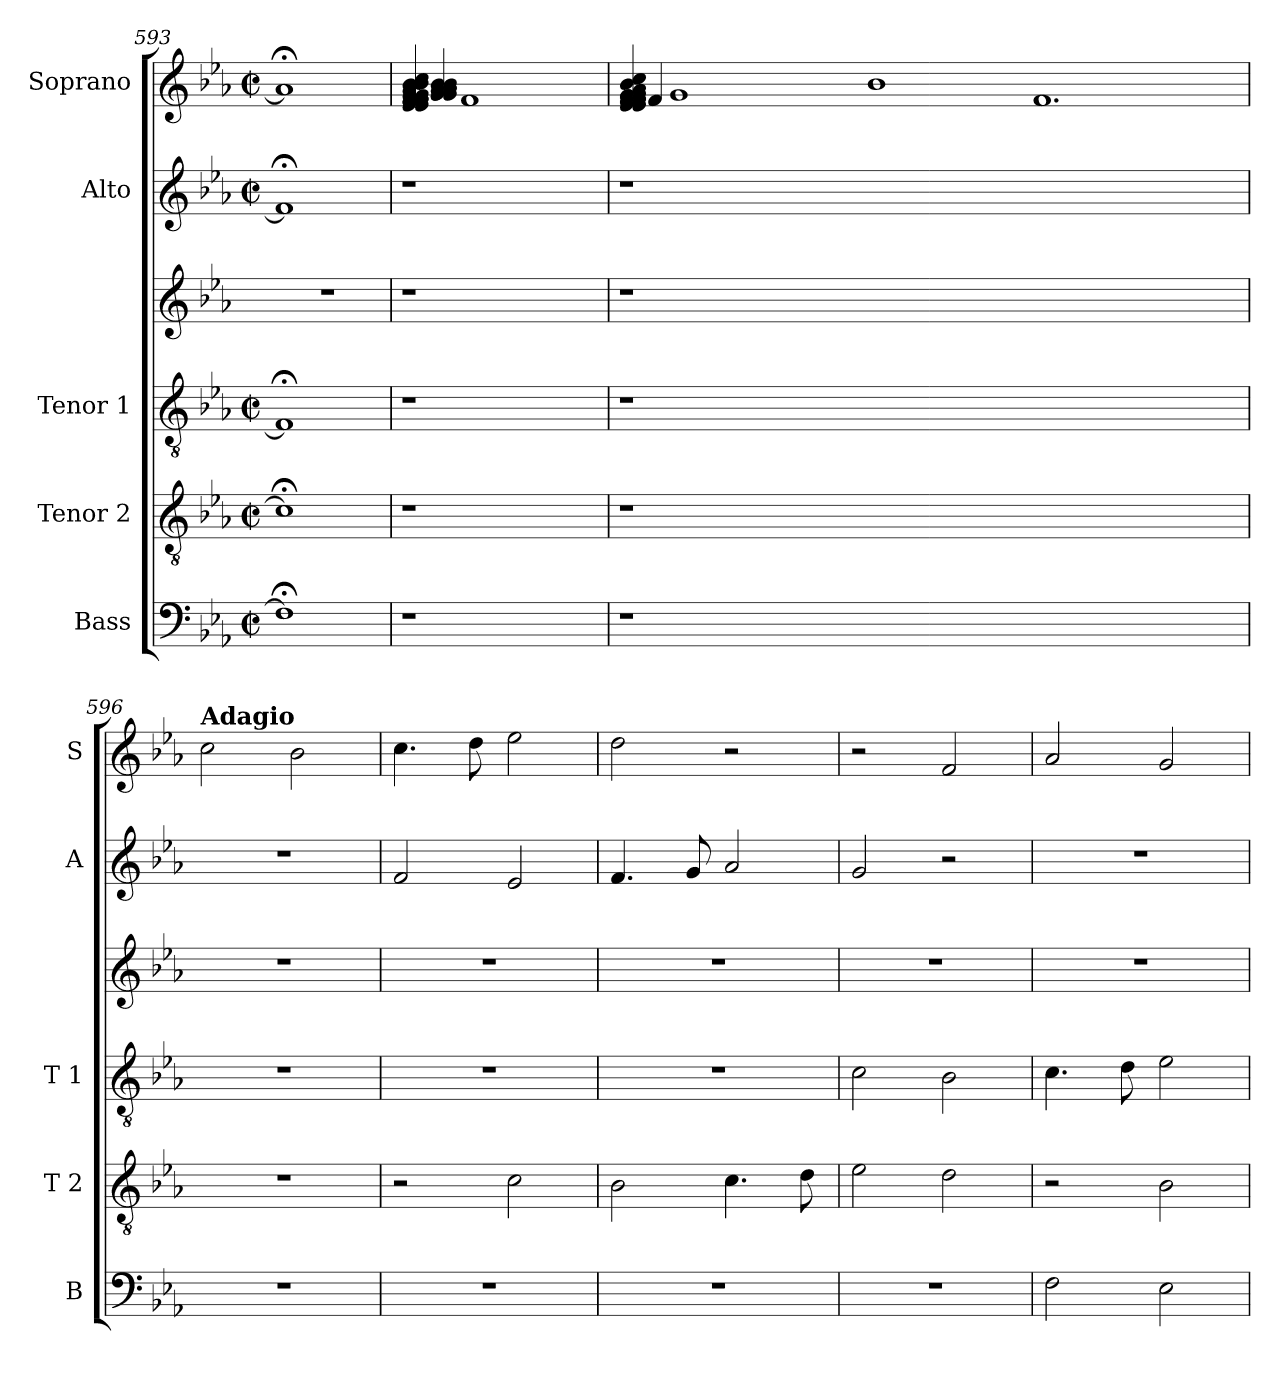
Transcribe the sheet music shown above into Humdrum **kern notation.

**kern	**kern	**kern	**kern	**kern	**kern
*part6	*part5	*part4	*part3	*part2	*part1
*staff6	*staff5	*staff4	*staff3	*staff2	*staff1
*I"Bass	*I"Tenor 2	*I"Tenor 1	*	*I"Alto	*I"Soprano
*I'B	*I'T 2	*I'T 1	*	*I'A	*I'S
*clefF4	*clefGv2	*clefGv2	*clefG2	*clefG2	*clefG2
*k[b-e-a-]	*k[b-e-a-]	*k[b-e-a-]	*k[b-e-a-]	*k[b-e-a-]	*k[b-e-a-]
*E-:	*E-:	*E-:	*E-:	*E-:	*E-:
*M2/2	*M2/2	*M2/2	*	*M2/2	*M2/2
*met(c|)	*met(c|)	*met(c|)	*	*met(c|)	*met(c|)
=593	=593	=593	=593	=593	=593
1F;<]	1c;<]	1F;]	1r	1f;]	1a;]
!!LO:PB:g=z
=594!	=594!	=594!	=594!	=594!	=594!
*	*	*	*	*	*^
1r	1r	1r	1r	1r	4e-/ 4e-/ 4f/ 4f/ 4f/ 4f/ 4g/ 4g/ 4a-/ 4b-/ 4b-/ 4cc/	4g/ 4g/ 4g/ 4a-/ 4a-/ 4a-/ 4b-/ 4b-/
.	.	.	.	.	1f	1ryy
4ryy	4ryy	4ryy	4ryy	4ryy	.	.
!!LO:LB:g=z	!!
=595	=595	=595	=595	=595	=595	=595
1r	1r	1r	1r	1r	4e-/ 4e-/ 4f/ 4f/ 4f/ 4f/ 4g/ 4g/ 4g/ 4a-/ 4b-/ 4cc/	4f/
.	.	.	.	.	1g	00ryy
0ryy	0ryy	0ryy	0ryy	0ryy	.	.
.	.	.	.	.	4ryy	.
.	.	.	.	.	1b-	.
.	.	.	.	.	4ryy	.
.	.	.	.	.	1.f	.
1ryy	1ryy	1ryy	1ryy	1ryy	.	.
4ryy	4ryy	4ryy	4ryy	4ryy	.	.
*	*	*	*	*	*v	*v
!!LO:LB:g=z
=596	=596	=596	=596	=596	=596
!	!	!	!	!	!LO:TX:a:B:t=Adagio
1r	1r	1r	1r	1r	2cc\
.	.	.	.	.	2b-\
=597	=597	=597	=597	=597	=597
1r	2r	1r	1r	2f/	4.cc\
.	.	.	.	.	8dd\
.	2c\	.	.	2e-/	2ee-\
=598	=598	=598	=598	=598	=598
1r	2B-\	1r	1r	4.f/	2dd\
.	.	.	.	8g/	.
.	4.c\	.	.	2a-/	2r
.	8d\	.	.	.	.
=599	=599	=599	=599	=599	=599
1r	2e-\	2c\	1r	2g/	2r
.	2d\	2B-\	.	2r	2f/
=600	=600	=600	=600	=600	=600
2F\	2r	4.c\	1r	1r	2a-/
.	.	8d\	.	.	.
2E-\	2B-\	2e-\	.	.	2g/
=	=	=	=	=	=
*-	*-	*-	*-	*-	*-
